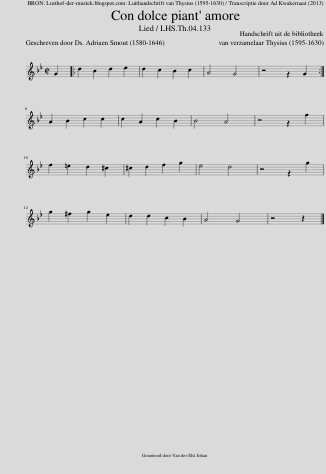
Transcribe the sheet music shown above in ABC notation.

X:1
L:1/8
Q:1/2=100
M:2/2
I:linebreak $
K:Bb
V:1 treble
V:1
 G2 |: d2 B2 d2 e2 | d2 c2 B2 c2 | A4 G4 | z4 z2 G2 :|$ %5
 A2 B2 c2 c2 | c2 A2 c2 B2 | B4 A4 | z4 z2 f2 |$ f2 =e2 d2 ^c2 | %10
 ^c2 d2 f2 g2 | e4 d4 | z4 z2 g2 |$ g2 ^f2 g2 e2 | d2 d2 c2 B2 | %15
 A4 G4 | z4 z2 |] %17
